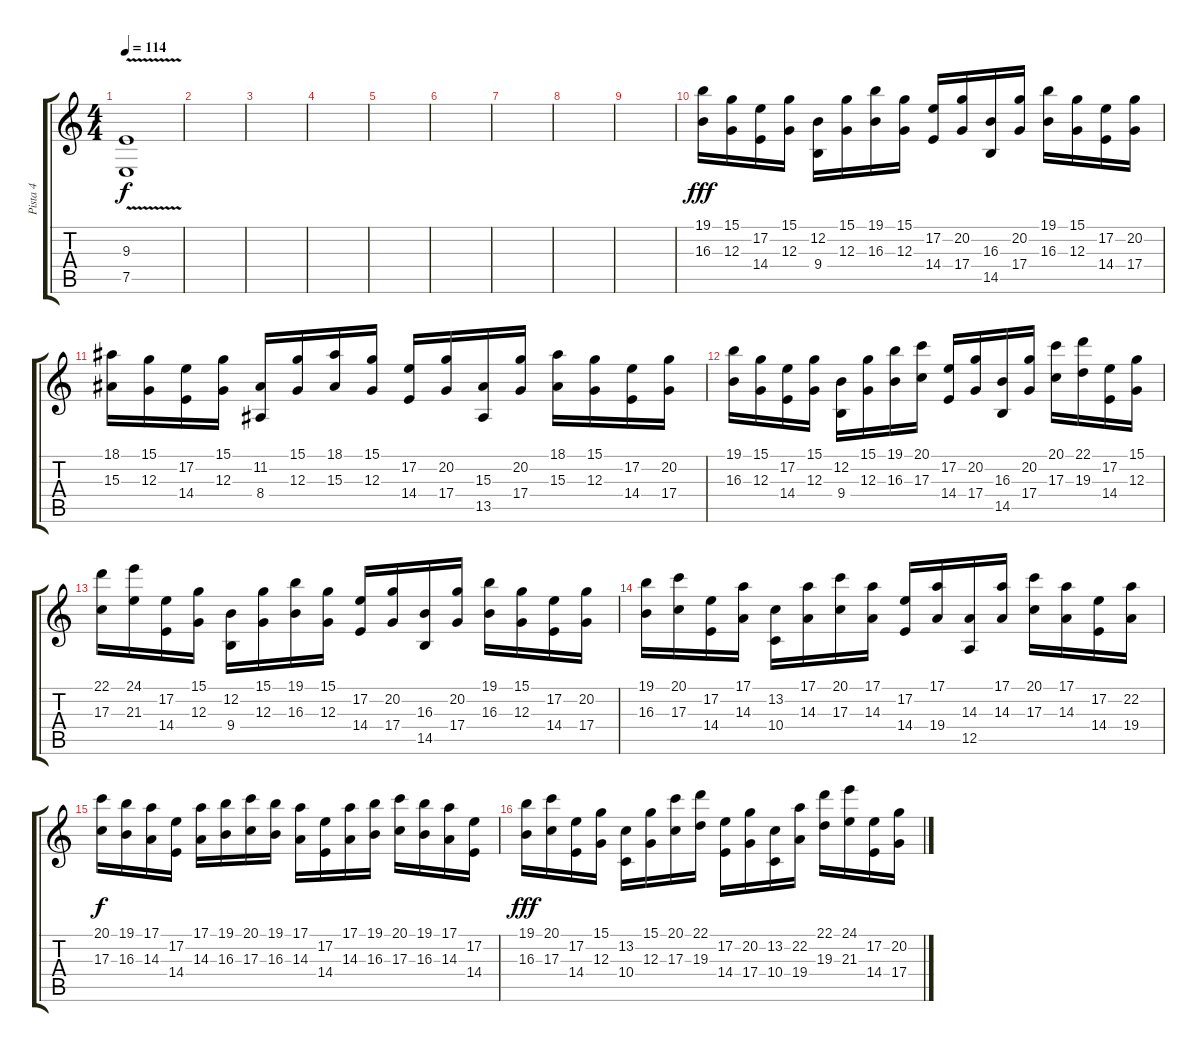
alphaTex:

\track ("Pista 4" "Pista 4") {instrument lead2sawtooth}
\staff {score tabs}
\tuning (E4 B3 G3 D3 A2 E2) {hide}
\ts (4 4)
\tempo 114
\clef g2
\ks c
(9.3{v} 7.5{v}).1{dy f} |
|
|
|
|
|
|
|
|
(19.1 16.3).16{dy fff} (15.1 12.3).16 (17.2 14.4).16 (15.1 12.3).16 (12.2 9.4).16 (15.1 12.3).16 (19.1 16.3).16 (15.1 12.3).16 (17.2 14.4).16 (20.2 17.4).16 (16.3 14.5).16 (20.2 17.4).16 (19.1 16.3).16 (15.1 12.3).16 (17.2 14.4).16 (20.2 17.4).16 |
(18.1 15.3).16 (15.1 12.3).16 (17.2 14.4).16 (15.1 12.3).16 (11.2 8.4).16 (15.1 12.3).16 (18.1 15.3).16 (15.1 12.3).16 (17.2 14.4).16 (20.2 17.4).16 (15.3 13.5).16 (20.2 17.4).16 (18.1 15.3).16 (15.1 12.3).16 (17.2 14.4).16 (20.2 17.4).16 |
(19.1 16.3).16 (15.1 12.3).16 (17.2 14.4).16 (15.1 12.3).16 (12.2 9.4).16 (15.1 12.3).16 (19.1 16.3).16 (20.1 17.3).16 (17.2 14.4).16 (20.2 17.4).16 (16.3 14.5).16 (20.2 17.4).16 (20.1 17.3).16 (22.1 19.3).16 (17.2 14.4).16 (15.1 12.3).16 |
(22.1 17.3).16 (24.1 21.3).16 (17.2 14.4).16 (15.1 12.3).16 (12.2 9.4).16 (15.1 12.3).16 (19.1 16.3).16 (15.1 12.3).16 (17.2 14.4).16 (20.2 17.4).16 (16.3 14.5).16 (20.2 17.4).16 (19.1 16.3).16 (15.1 12.3).16 (17.2 14.4).16 (20.2 17.4).16 |
(19.1 16.3).16 (20.1 17.3).16 (17.2 14.4).16 (17.1 14.3).16 (13.2 10.4).16 (17.1 14.3).16 (20.1 17.3).16 (17.1 14.3).16 (17.2 14.4).16 (17.1 19.4).16 (14.3 12.5).16 (17.1 14.3).16 (20.1 17.3).16 (17.1 14.3).16 (17.2 14.4).16 (22.2 19.4).16 |
(20.1 17.3).16{dy f} (19.1 16.3).16 (17.1 14.3).16 (17.2 14.4).16 (17.1 14.3).16 (19.1 16.3).16 (20.1 17.3).16 (19.1 16.3).16 (17.1 14.3).16 (17.2 14.4).16 (17.1 14.3).16 (19.1 16.3).16 (20.1 17.3).16 (19.1 16.3).16 (17.1 14.3).16 (17.2 14.4).16 |
(19.1 16.3).16{dy fff} (20.1 17.3).16 (17.2 14.4).16 (15.1 12.3).16 (13.2 10.4).16 (15.1 12.3).16 (20.1 17.3).16 (22.1 19.3).16 (17.2 14.4).16 (20.2 17.4).16 (13.2 10.4).16 (22.2 19.4).16 (22.1 19.3).16 (24.1 21.3).16 (17.2 14.4).16 (20.2 17.4).16
